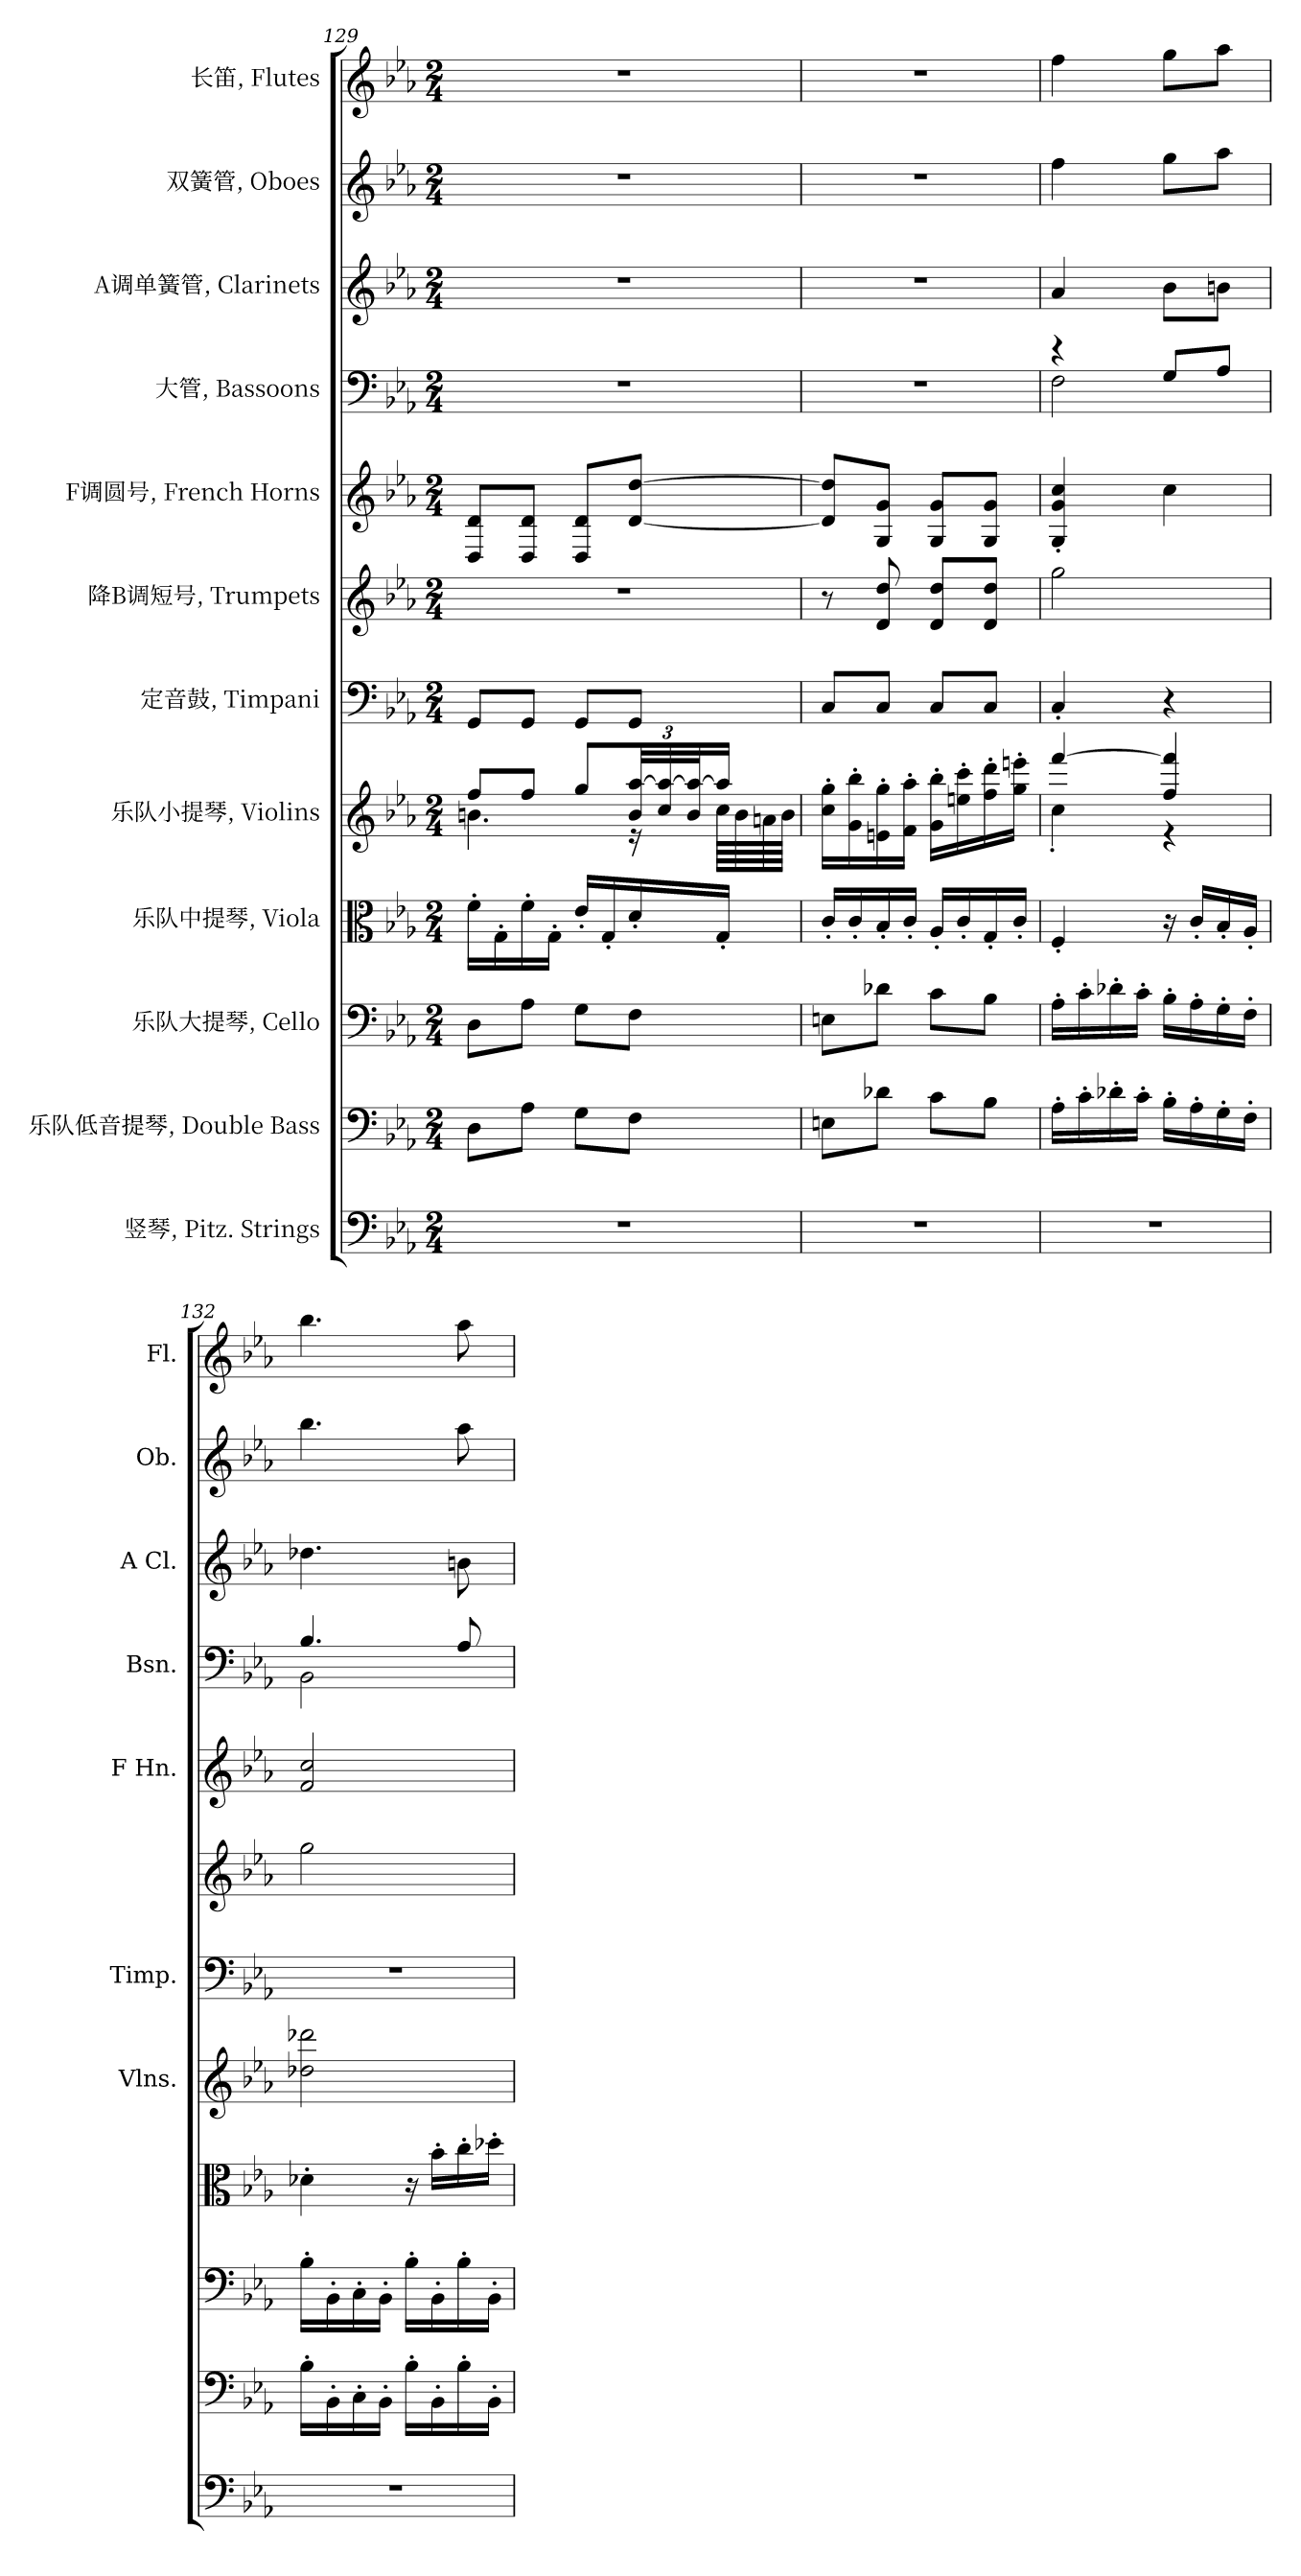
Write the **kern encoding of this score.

**kern	**kern	**kern	**kern	**kern	**kern	**kern	**kern	**kern	**kern	**kern	**kern
*part12	*part11	*part10	*part9	*part8	*part7	*part6	*part5	*part4	*part3	*part2	*part1
*staff12	*staff11	*staff10	*staff9	*staff8	*staff7	*staff6	*staff5	*staff4	*staff3	*staff2	*staff1
*I"竖琴, Pitz. Strings	*I"乐队低音提琴, Double Bass	*I"乐队大提琴, Cello	*I"乐队中提琴, Viola	*I"乐队小提琴, Violins	*I"定音鼓, Timpani	*I"降B调短号, Trumpets	*I"F调圆号, French Horns	*I"大管, Bassoons	*I"A调单簧管, Clarinets	*I"双簧管, Oboes	*I"长笛, Flutes
*	*	*	*	*I'Vlns.	*I'Timp.	*	*I'F Hn.	*I'Bsn.	*I'A Cl.	*I'Ob.	*I'Fl.
*clefF4	*clefF4	*clefF4	*clefC3	*clefG2	*clefF4	*clefG2	*clefG2	*clefF4	*clefG2	*clefG2	*clefG2
*	*ITrd7c12	*	*	*	*	*ITrd1c2	*ITrd4c7	*	*ITrd2c3	*	*
*k[b-e-a-]	*k[b-e-a-]	*k[b-e-a-]	*k[b-e-a-]	*k[b-e-a-]	*k[b-e-a-]	*k[b-e-a-d-g-]	*k[b-e-a-d-]	*k[b-e-a-]	*k[]	*k[b-e-a-]	*k[b-e-a-]
*M2/4	*M2/4	*M2/4	*M2/4	*M2/4	*M2/4	*M2/4	*M2/4	*M2/4	*M2/4	*M2/4	*M2/4
=129	=129	=129	=129	=129	=129	=129	=129	=129	=129	=129	=129
*	*	*	*	*^	*	*	*	*	*	*	*
2r	8DD\L	8D\L	16f'\LL	8ff/L	4.bn\	8GG/L	2r	8GG/ 8G/L	2r	2r	2r	2r
.	.	.	16G'\	.	.	.	.	.	.	.	.	.
.	8AA-\J	8A-\J	16f'\	8ff/J	.	8GG/J	.	8GG/ 8G/J	.	.	.	.
.	.	.	16G'\JJ	.	.	.	.	.	.	.	.	.
.	8GG\L	8G\L	16e-'/LL	8gg/L	.	8GG/L	.	8GG/ 8G/L	.	.	.	.
.	.	.	16G'/	.	.	.	.	.	.	.	.	.
*	*	*	*	*Xbrackettup	*	*	*	*	*	*	*	*
.	8FF\J	8F\J	16d'/	48b/ [48aa-/LL	16r	8GG/J	.	[8G/ [8g/J	.	.	.	.
.	.	.	.	48cc/ 48aa-/_	.	.	.	.	.	.	.	.
.	.	.	.	48b/ 48aa-/_J	.	.	.	.	.	.	.	.
.	.	.	16G'/JJ	16aa-/JJ]	64cc\LLLL	.	.	.	.	.	.	.
.	.	.	.	.	64b\	.	.	.	.	.	.	.
.	.	.	.	.	64an\	.	.	.	.	.	.	.
.	.	.	.	.	64b\JJJJ	.	.	.	.	.	.	.
*	*	*	*	*v	*v	*	*	*	*	*	*	*
!!LO:PB:g=z
=130	=130	=130	=130	=130	=130	=130	=130	=130	=130	=130	=130
2r	8EEn\L	8En\L	16c'/LL	16cc\' 16gg\'LL	8C/L	8r	8G/] 8g/]L	2r	2r	2r	2r
.	.	.	16c'/	16g\' 16bb-\'	.	.	.	.	.	.	.
.	8D-X\J	8d-X\J	16B-'/	16en\' 16gg\'	8C/J	8c/ 8cc/	8C/ 8c/J	.	.	.	.
.	.	.	16c'/JJ	16f\' 16aa-\'JJ	.	.	.	.	.	.	.
.	8C\L	8c\L	16A-'/LL	16g\' 16bb-\'LL	8C/L	8c/ 8cc/L	8C/ 8c/L	.	.	.	.
.	.	.	16c'/	16een\' 16ccc\'	.	.	.	.	.	.	.
.	8BB-\J	8B-\J	16G'/	16ff\' 16ddd\'	8C/J	8c/ 8cc/J	8C/ 8c/J	.	.	.	.
.	.	.	16c'/JJ	16gg\' 16eeen\'JJ	.	.	.	.	.	.	.
=131	=131	=131	=131	=131	=131	=131	=131	=131	=131	=131	=131
*	*	*	*	*^	*	*	*	*^	*	*	*
2r	16AA-'\LL	16A-'\LL	4F'/	[4fff/	4cc'\	4C'/	2ff\	4C/' 4c/' 4f/'	4r	2F\	4f/	4ff\	4ff\
.	16C'\	16c'\	.	.	.	.	.	.	.	.	.	.	.
.	16D-X'\	16d-X'\	.	.	.	.	.	.	.	.	.	.	.
.	16C'\JJ	16c'\JJ	.	.	.	.	.	.	.	.	.	.	.
.	16BB-'\LL	16B-'\LL	16r	4ff/ 4fff/]	4r	4r	.	4f\	8G/L	.	8g\L	8gg\L	8gg\L
.	16AA-'\	16A-'\	16c'/LL	.	.	.	.	.	.	.	.	.	.
.	16GG'\	16G'\	16B-'/	.	.	.	.	.	8A-/J	.	8g#X\J	8aa-\J	8aa-\J
.	16FF'\JJ	16F'\JJ	16A-'/JJ	.	.	.	.	.	.	.	.	.	.
*	*	*	*	*v	*v	*	*	*	*	*	*	*	*
=132	=132	=132	=132	=132	=132	=132	=132	=132	=132	=132	=132	=132
2r	16BB-'\LL	16B-'\LL	4d-X'\	2dd-X\ 2ddd-X\	2r	2ff\	2B-/ 2f/	4.B-/	2BB-\	4.b-X\	4.bb-\	4.bb-\
.	16BBB-'\	16BB-'\	.	.	.	.	.	.	.	.	.	.
.	16CC'\	16C'\	.	.	.	.	.	.	.	.	.	.
.	16BBB-'\JJ	16BB-'\JJ	.	.	.	.	.	.	.	.	.	.
.	16BB-'\LL	16B-'\LL	16r	.	.	.	.	.	.	.	.	.
.	16BBB-'\	16BB-'\	16b-'\LL	.	.	.	.	.	.	.	.	.
.	16BB-'\	16B-'\	16cc'\	.	.	.	.	8A-/	.	8g#X\	8aa-\	8aa-\
.	16BBB-'\JJ	16BB-'\JJ	16dd-X'\JJ	.	.	.	.	.	.	.	.	.
*	*	*	*	*	*	*	*	*v	*v	*	*	*
=	=	=	=	=	=	=	=	=	=	=	=
*-	*-	*-	*-	*-	*-	*-	*-	*-	*-	*-	*-
